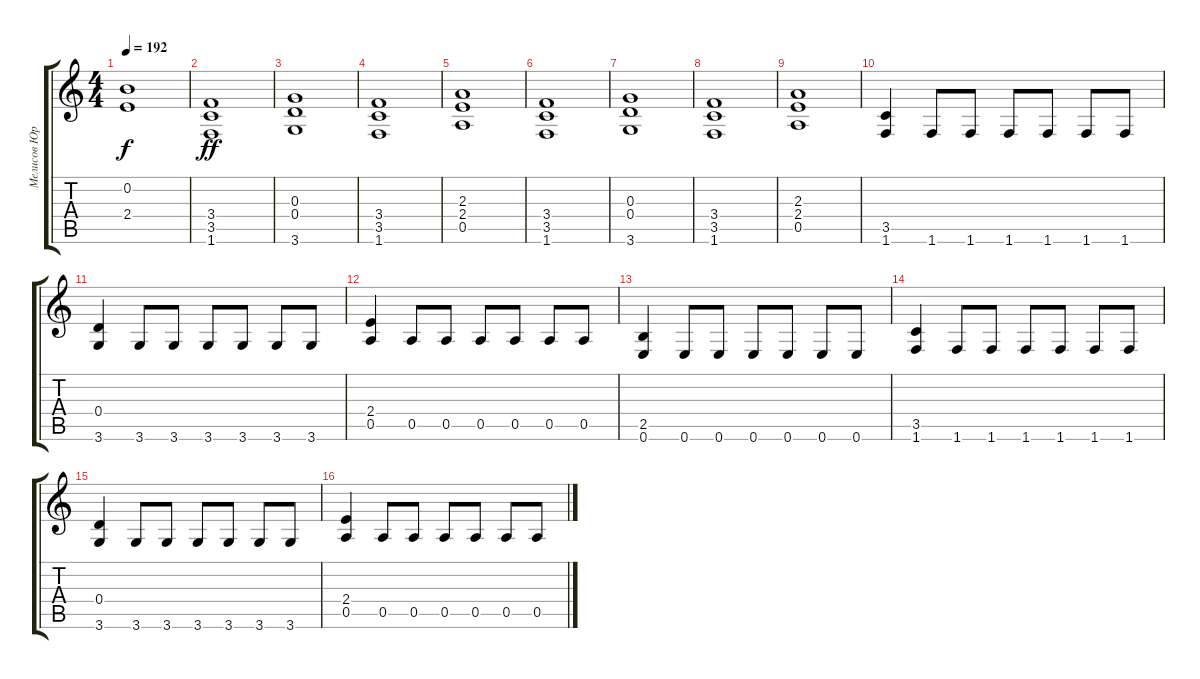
\track ("Мелисов Юрий" "Мелисов Юр") {instrument distortionguitar}
\staff {score tabs}
\tuning (E4 B3 G3 D3 A2 E2) {hide}
\ts (4 4)
\tempo 192
\clef g2
\ks c
(0.2{t} 2.4{t}).1{dy f} |
(3.4 3.5 1.6).1{dy ff} |
(0.3 0.4 3.6).1 |
(3.4 3.5 1.6).1 |
(2.3 2.4 0.5).1 |
(3.4 3.5 1.6).1 |
(0.3 0.4 3.6).1 |
(3.4 3.5 1.6).1 |
(2.3 2.4 0.5).1 |
(3.5 1.6).4 1.6.8 1.6.8 1.6.8 1.6.8 1.6.8 1.6.8 |
(0.4 3.6).4 3.6.8 3.6.8 3.6.8 3.6.8 3.6.8 3.6.8 |
(2.4 0.5).4 0.5.8 0.5.8 0.5.8 0.5.8 0.5.8 0.5.8 |
(2.5 0.6).4 0.6.8 0.6.8 0.6.8 0.6.8 0.6.8 0.6.8 |
(3.5 1.6).4 1.6.8 1.6.8 1.6.8 1.6.8 1.6.8 1.6.8 |
(0.4 3.6).4 3.6.8 3.6.8 3.6.8 3.6.8 3.6.8 3.6.8 |
(2.4 0.5).4 0.5.8 0.5.8 0.5.8 0.5.8 0.5.8 0.5.8
